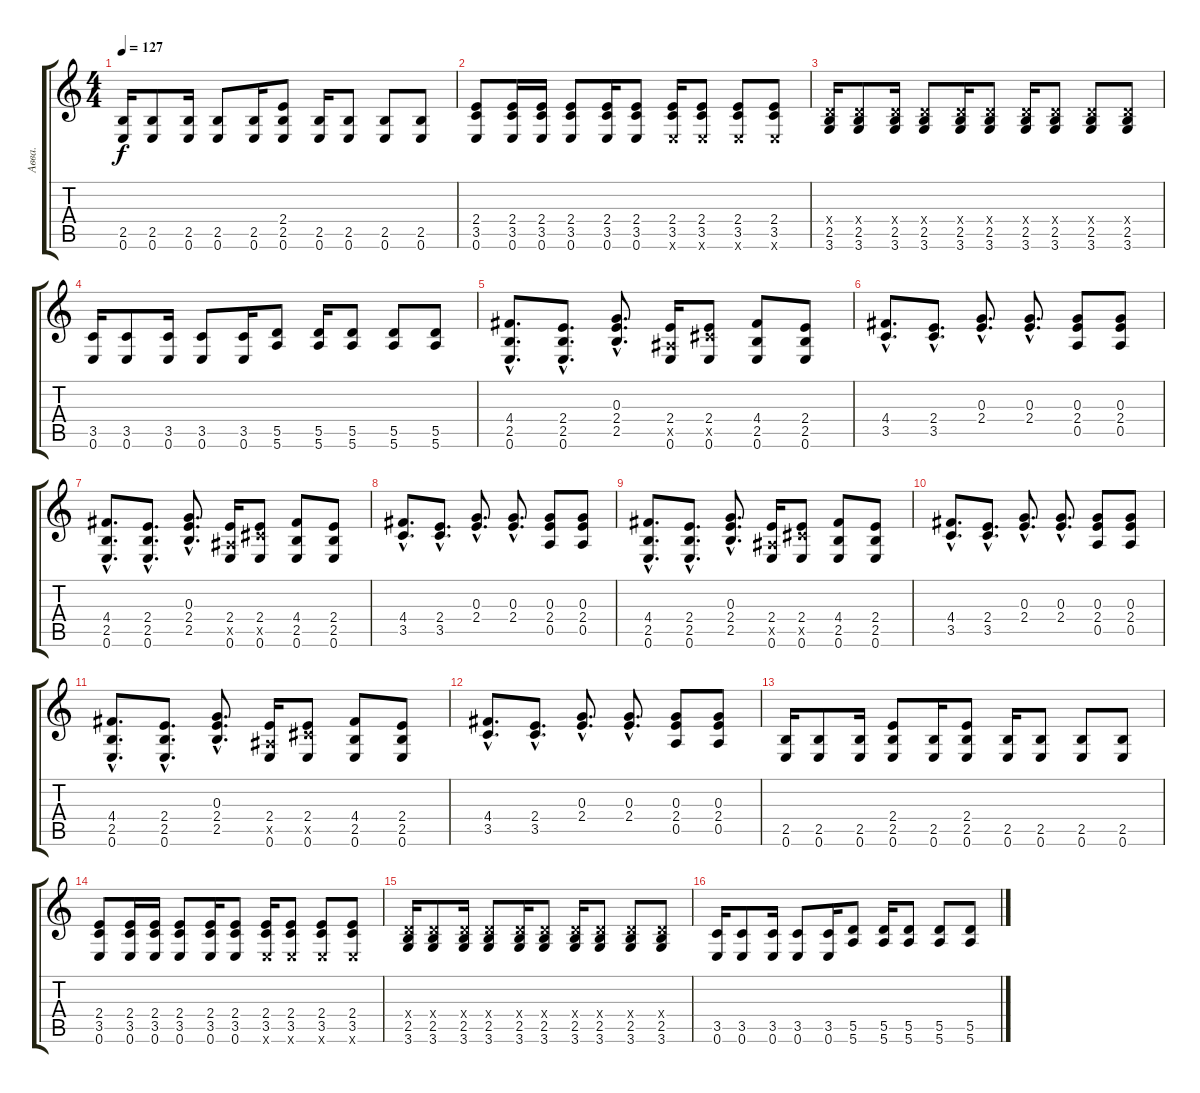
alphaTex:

\track ("Авва." "Авва.") {instrument distortionguitar}
\staff {score tabs}
\tuning (E4 B3 G3 D3 A2 E2) {hide}
\ts (4 4)
\tempo 127
\clef g2
\ks c
(2.5 0.6).16{dy f} (2.5 0.6).8 (2.5 0.6).16 (2.5 0.6).8 (2.5 0.6).16 (2.4 2.5 0.6).8 (2.5 0.6).16 (2.5 0.6).8 (2.5 0.6).8 (2.5 0.6).8 |
(2.4 3.5 0.6).8 (2.4 3.5 0.6).16 (2.4 3.5 0.6).16 (2.4 3.5 0.6).8 (2.4 3.5 0.6).16 (2.4 3.5 0.6).8 (2.4 3.5 0.6{x}).16 (2.4 3.5 0.6{x}).8 (2.4 3.5 0.6{x}).8 (2.4 3.5 0.6{x}).8 |
(0.4{x} 2.5 3.6).16 (0.4{x} 2.5 3.6).8 (0.4{x} 2.5 3.6).16 (0.4{x} 2.5 3.6).8 (0.4{x} 2.5 3.6).16 (0.4{x} 2.5 3.6).8 (0.4{x} 2.5 3.6).16 (0.4{x} 2.5 3.6).8 (0.4{x} 2.5 3.6).8 (0.4{x} 2.5 3.6).8 |
(3.5 0.6).16 (3.5 0.6).8 (3.5 0.6).16 (3.5 0.6).8 (3.5 0.6).16 (5.5 5.6).8 (5.5 5.6).16 (5.5 5.6).8 (5.5 5.6).8 (5.5 5.6).8 |
(4.4{hac} 2.5{hac} 0.6{hac}).8{d} (2.4{hac} 2.5{hac} 0.6{hac}).8{d} (0.3{hac} 2.4{hac} 2.5{hac}).8{d} (2.4 1.5{x} 0.6).16 (2.4 4.5{x} 0.6).8 (4.4 2.5 0.6).8 (2.4 2.5 0.6).8 |
(4.4{hac} 3.5{hac}).8{d} (2.4{hac} 3.5{hac}).8{d} (0.3{hac} 2.4{hac}).8{d} (0.3{hac} 2.4{hac}).8{d} (0.3 2.4 0.5).8 (0.3 2.4 0.5).8 |
(4.4{hac} 2.5{hac} 0.6{hac}).8{d} (2.4{hac} 2.5{hac} 0.6{hac}).8{d} (0.3{hac} 2.4{hac} 2.5{hac}).8{d} (2.4 1.5{x} 0.6).16 (2.4 4.5{x} 0.6).8 (4.4 2.5 0.6).8 (2.4 2.5 0.6).8 |
(4.4{hac} 3.5{hac}).8{d} (2.4{hac} 3.5{hac}).8{d} (0.3{hac} 2.4{hac}).8{d} (0.3{hac} 2.4{hac}).8{d} (0.3 2.4 0.5).8 (0.3 2.4 0.5).8 |
(4.4{hac} 2.5{hac} 0.6{hac}).8{d} (2.4{hac} 2.5{hac} 0.6{hac}).8{d} (0.3{hac} 2.4{hac} 2.5{hac}).8{d} (2.4 1.5{x} 0.6).16 (2.4 4.5{x} 0.6).8 (4.4 2.5 0.6).8 (2.4 2.5 0.6).8 |
(4.4{hac} 3.5{hac}).8{d} (2.4{hac} 3.5{hac}).8{d} (0.3{hac} 2.4{hac}).8{d} (0.3{hac} 2.4{hac}).8{d} (0.3 2.4 0.5).8 (0.3 2.4 0.5).8 |
(4.4{hac} 2.5{hac} 0.6{hac}).8{d} (2.4{hac} 2.5{hac} 0.6{hac}).8{d} (0.3{hac} 2.4{hac} 2.5{hac}).8{d} (2.4 1.5{x} 0.6).16 (2.4 4.5{x} 0.6).8 (4.4 2.5 0.6).8 (2.4 2.5 0.6).8 |
(4.4{hac} 3.5{hac}).8{d} (2.4{hac} 3.5{hac}).8{d} (0.3{hac} 2.4{hac}).8{d} (0.3{hac} 2.4{hac}).8{d} (0.3 2.4 0.5).8 (0.3 2.4 0.5).8 |
(2.5 0.6).16 (2.5 0.6).8 (2.5 0.6).16 (2.4 2.5 0.6).8 (2.5 0.6).16 (2.4 2.5 0.6).8 (2.5 0.6).16 (2.5 0.6).8 (2.5 0.6).8 (2.5 0.6).8 |
(2.4 3.5 0.6).8 (2.4 3.5 0.6).16 (2.4 3.5 0.6).16 (2.4 3.5 0.6).8 (2.4 3.5 0.6).16 (2.4 3.5 0.6).8 (2.4 3.5 0.6{x}).16 (2.4 3.5 0.6{x}).8 (2.4 3.5 0.6{x}).8 (2.4 3.5 0.6{x}).8 |
(0.4{x} 2.5 3.6).16 (0.4{x} 2.5 3.6).8 (0.4{x} 2.5 3.6).16 (0.4{x} 2.5 3.6).8 (0.4{x} 2.5 3.6).16 (0.4{x} 2.5 3.6).8 (0.4{x} 2.5 3.6).16 (0.4{x} 2.5 3.6).8 (0.4{x} 2.5 3.6).8 (0.4{x} 2.5 3.6).8 |
(3.5 0.6).16 (3.5 0.6).8 (3.5 0.6).16 (3.5 0.6).8 (3.5 0.6).16 (5.5 5.6).8 (5.5 5.6).16 (5.5 5.6).8 (5.5 5.6).8 (5.5 5.6).8
